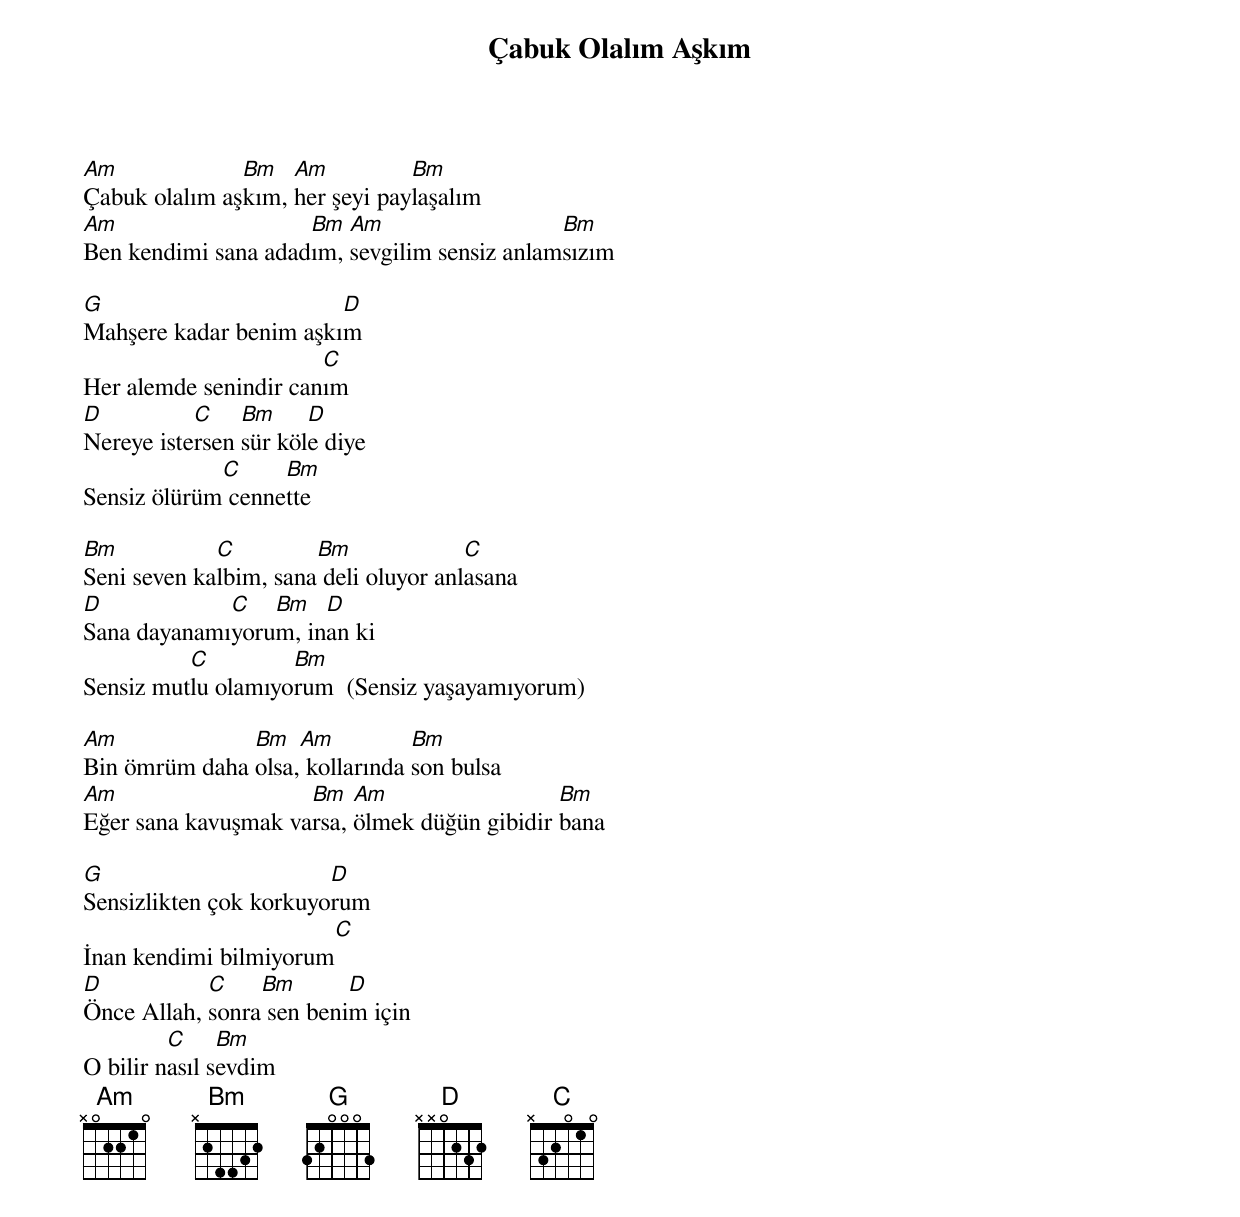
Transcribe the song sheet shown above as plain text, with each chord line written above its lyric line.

{title: Çabuk Olalım Aşkım}
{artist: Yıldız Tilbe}

Am             Bm   Am          Bm
Çabuk olalım aşkım, her şeyi paylaşalım
Am                   Bm  Am                   Bm
Ben kendimi sana adadım, sevgilim sensiz anlamsızım

G                       D
Mahşere kadar benim aşkım
                       C
Her alemde senindir canım
D          C    Bm     D
Nereye istersen sür köle diye
             C     Bm
Sensiz ölürüm cennette

Bm           C         Bm              C
Seni seven kalbim, sana deli oluyor anlasana
D            C   Bm   D
Sana dayanamıyorum, inan ki
          C         Bm
Sensiz mutlu olamıyorum  (Sensiz yaşayamıyorum)

Am             Bm   Am          Bm
Bin ömrüm daha olsa, kollarında son bulsa
Am                   Bm   Am                  Bm
Eğer sana kavuşmak varsa, ölmek düğün gibidir bana

G                       D
Sensizlikten çok korkuyorum
                       C
İnan kendimi bilmiyorum
D           C    Bm       D
Önce Allah, sonra sen benim için
         C     Bm
O bilir nasıl sevdim
